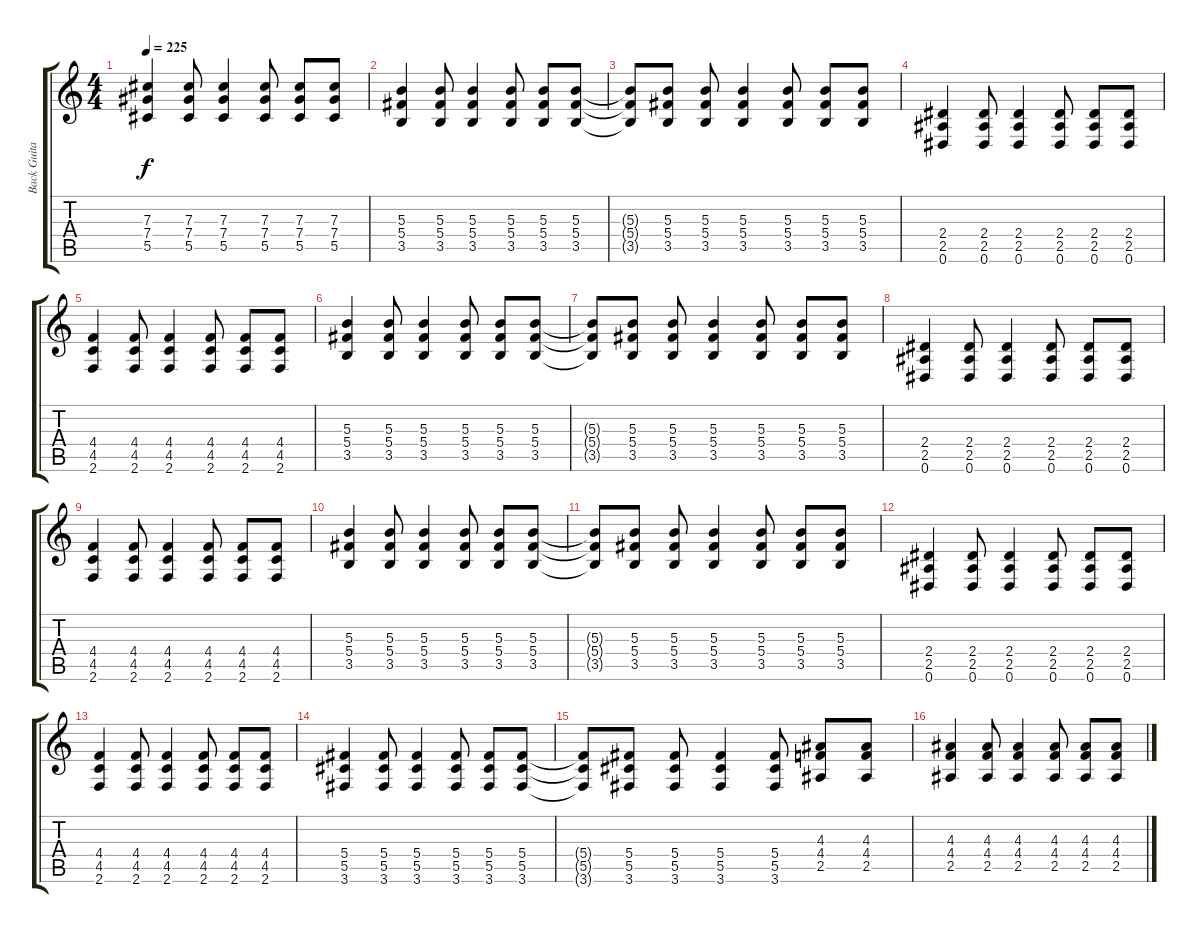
\track ("Back Guitar" "Back Guita") {instrument distortionguitar}
\staff {score tabs}
\tuning (Eb4 Bb3 Gb3 Db3 Ab2 Eb2) {hide}
\ts (4 4)
\tempo 225
\clef g2
\ks c
(7.3 7.4 5.5).4{dy f} (7.3 7.4 5.5).8 (7.3 7.4 5.5).4 (7.3 7.4 5.5).8 (7.3 7.4 5.5).8 (7.3 7.4 5.5).8 |
(5.3 5.4 3.5).4 (5.3 5.4 3.5).8 (5.3 5.4 3.5).4 (5.3 5.4 3.5).8 (5.3 5.4 3.5).8 (5.3 5.4 3.5).8 |
(5.3{t} 5.4{t} 3.5{t}).8 (5.3 5.4 3.5).8 (5.3 5.4 3.5).8 (5.3 5.4 3.5).4 (5.3 5.4 3.5).8 (5.3 5.4 3.5).8 (5.3 5.4 3.5).8 |
(2.4 2.5 0.6).4 (2.4 2.5 0.6).8 (2.4 2.5 0.6).4 (2.4 2.5 0.6).8 (2.4 2.5 0.6).8 (2.4 2.5 0.6).8 |
(4.4 4.5 2.6).4 (4.4 4.5 2.6).8 (4.4 4.5 2.6).4 (4.4 4.5 2.6).8 (4.4 4.5 2.6).8 (4.4 4.5 2.6).8 |
(5.3 5.4 3.5).4 (5.3 5.4 3.5).8 (5.3 5.4 3.5).4 (5.3 5.4 3.5).8 (5.3 5.4 3.5).8 (5.3 5.4 3.5).8 |
(5.3{t} 5.4{t} 3.5{t}).8 (5.3 5.4 3.5).8 (5.3 5.4 3.5).8 (5.3 5.4 3.5).4 (5.3 5.4 3.5).8 (5.3 5.4 3.5).8 (5.3 5.4 3.5).8 |
(2.4 2.5 0.6).4 (2.4 2.5 0.6).8 (2.4 2.5 0.6).4 (2.4 2.5 0.6).8 (2.4 2.5 0.6).8 (2.4 2.5 0.6).8 |
(4.4 4.5 2.6).4 (4.4 4.5 2.6).8 (4.4 4.5 2.6).4 (4.4 4.5 2.6).8 (4.4 4.5 2.6).8 (4.4 4.5 2.6).8 |
(5.3 5.4 3.5).4 (5.3 5.4 3.5).8 (5.3 5.4 3.5).4 (5.3 5.4 3.5).8 (5.3 5.4 3.5).8 (5.3 5.4 3.5).8 |
(5.3{t} 5.4{t} 3.5{t}).8 (5.3 5.4 3.5).8 (5.3 5.4 3.5).8 (5.3 5.4 3.5).4 (5.3 5.4 3.5).8 (5.3 5.4 3.5).8 (5.3 5.4 3.5).8 |
(2.4 2.5 0.6).4 (2.4 2.5 0.6).8 (2.4 2.5 0.6).4 (2.4 2.5 0.6).8 (2.4 2.5 0.6).8 (2.4 2.5 0.6).8 |
(4.4 4.5 2.6).4 (4.4 4.5 2.6).8 (4.4 4.5 2.6).4 (4.4 4.5 2.6).8 (4.4 4.5 2.6).8 (4.4 4.5 2.6).8 |
(5.4 5.5 3.6).4 (5.4 5.5 3.6).8 (5.4 5.5 3.6).4 (5.4 5.5 3.6).8 (5.4 5.5 3.6).8 (5.4 5.5 3.6).8 |
(5.4{t} 5.5{t} 3.6{t}).8 (5.4 5.5 3.6).8 (5.4 5.5 3.6).8 (5.4 5.5 3.6).4 (5.4 5.5 3.6).8 (4.3 4.4 2.5).8 (4.3 4.4 2.5).8 |
(4.3 4.4 2.5).4 (4.3 4.4 2.5).8 (4.3 4.4 2.5).4 (4.3 4.4 2.5).8 (4.3 4.4 2.5).8 (4.3 4.4 2.5).8
